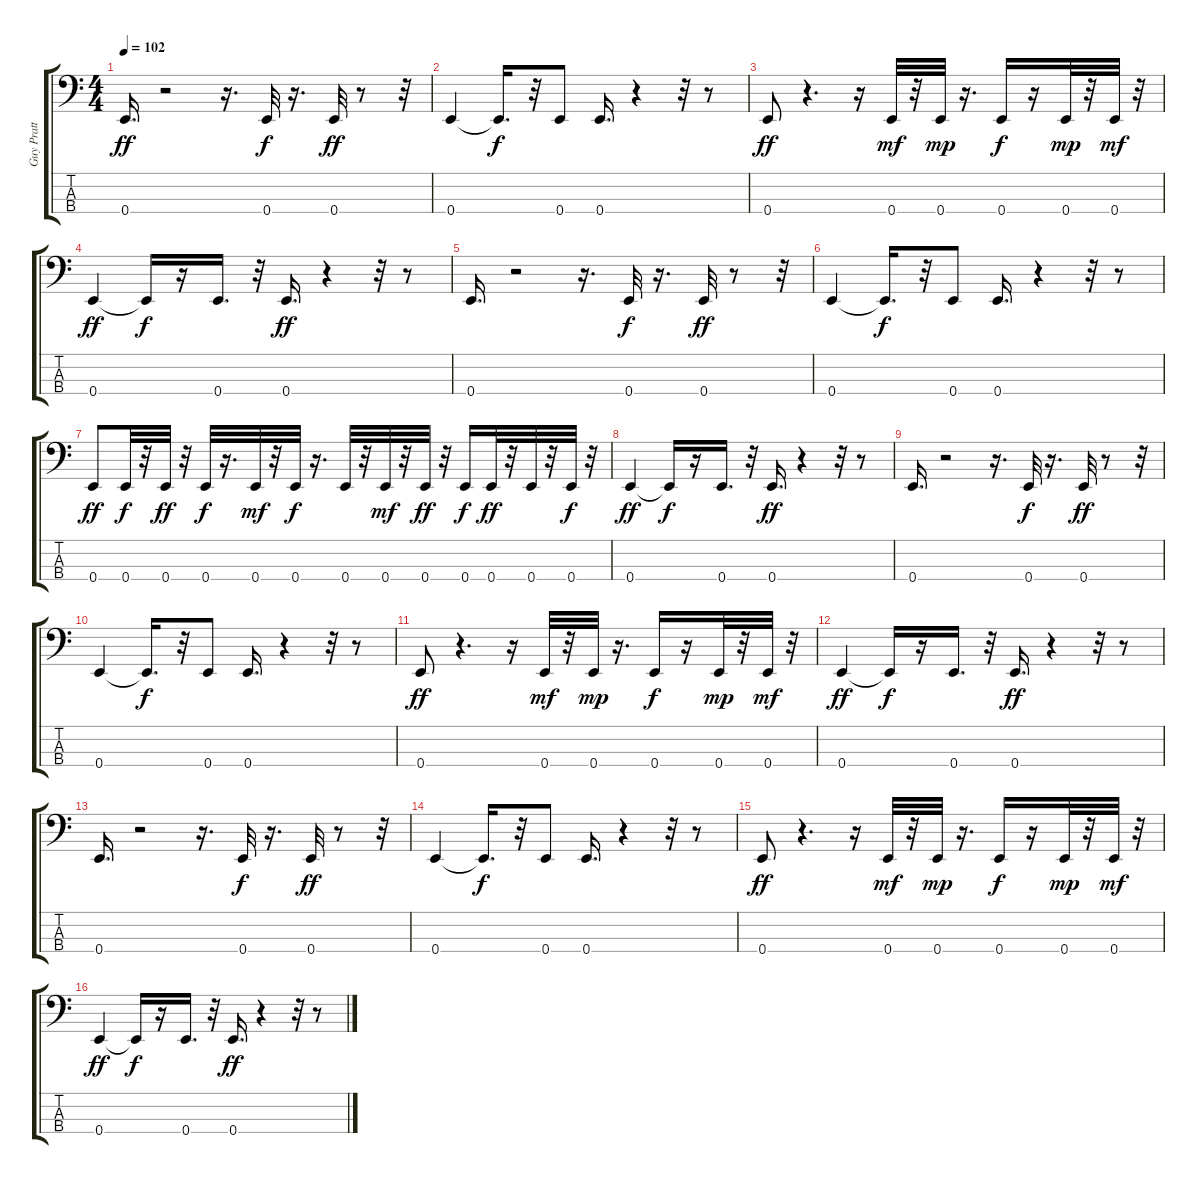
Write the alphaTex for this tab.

\track ("Guy Pratt" "Guy Pratt") {instrument electricbassfinger}
\staff {score tabs}
\tuning (G2 D2 A1 E1) {hide}
\ts (4 4)
\tempo 102
\clef f4
\ks c
0.4.16{d dy ff} r.2 r.16{d} 0.4.32{dy f} r.16{d} 0.4.32{dy ff} r.8 r.32 |
0.4.4 0.4{t}.16{d dy f} r.32 0.4.8 0.4.16{d} r.4 r.32 r.8 |
0.4.8{dy ff} r.4{d} r.16 0.4.32{dy mf} r.32 0.4.32{dy mp} r.16{d} 0.4.16{dy f} r.16 0.4.32{dy mp} r.32 0.4.32{dy mf} r.32 |
0.4.4{dy ff} 0.4{t}.16{dy f} r.16 0.4.16{d} r.32 0.4.16{d dy ff} r.4 r.32 r.8 |
0.4.16{d} r.2 r.16{d} 0.4.32{dy f} r.16{d} 0.4.32{dy ff} r.8 r.32 |
0.4.4 0.4{t}.16{d dy f} r.32 0.4.8 0.4.16{d} r.4 r.32 r.8 |
0.4.8{dy ff} 0.4.32{dy f} r.32 0.4.32{dy ff} r.32 0.4.32{dy f} r.16{d} 0.4.32{dy mf} r.32 0.4.32{dy f} r.16{d} 0.4.32 r.32 0.4.32{dy mf} r.32 0.4.32{dy ff} r.32 0.4.16{dy f} 0.4.32{dy ff} r.32 0.4.32 r.32 0.4.32{dy f} r.32 |
0.4.4{dy ff} 0.4{t}.16{dy f} r.16 0.4.16{d} r.32 0.4.16{d dy ff} r.4 r.32 r.8 |
0.4.16{d} r.2 r.16{d} 0.4.32{dy f} r.16{d} 0.4.32{dy ff} r.8 r.32 |
0.4.4 0.4{t}.16{d dy f} r.32 0.4.8 0.4.16{d} r.4 r.32 r.8 |
0.4.8{dy ff} r.4{d} r.16 0.4.32{dy mf} r.32 0.4.32{dy mp} r.16{d} 0.4.16{dy f} r.16 0.4.32{dy mp} r.32 0.4.32{dy mf} r.32 |
0.4.4{dy ff} 0.4{t}.16{dy f} r.16 0.4.16{d} r.32 0.4.16{d dy ff} r.4 r.32 r.8 |
0.4.16{d} r.2 r.16{d} 0.4.32{dy f} r.16{d} 0.4.32{dy ff} r.8 r.32 |
0.4.4 0.4{t}.16{d dy f} r.32 0.4.8 0.4.16{d} r.4 r.32 r.8 |
0.4.8{dy ff} r.4{d} r.16 0.4.32{dy mf} r.32 0.4.32{dy mp} r.16{d} 0.4.16{dy f} r.16 0.4.32{dy mp} r.32 0.4.32{dy mf} r.32 |
0.4.4{dy ff} 0.4{t}.16{dy f} r.16 0.4.16{d} r.32 0.4.16{d dy ff} r.4 r.32 r.8
